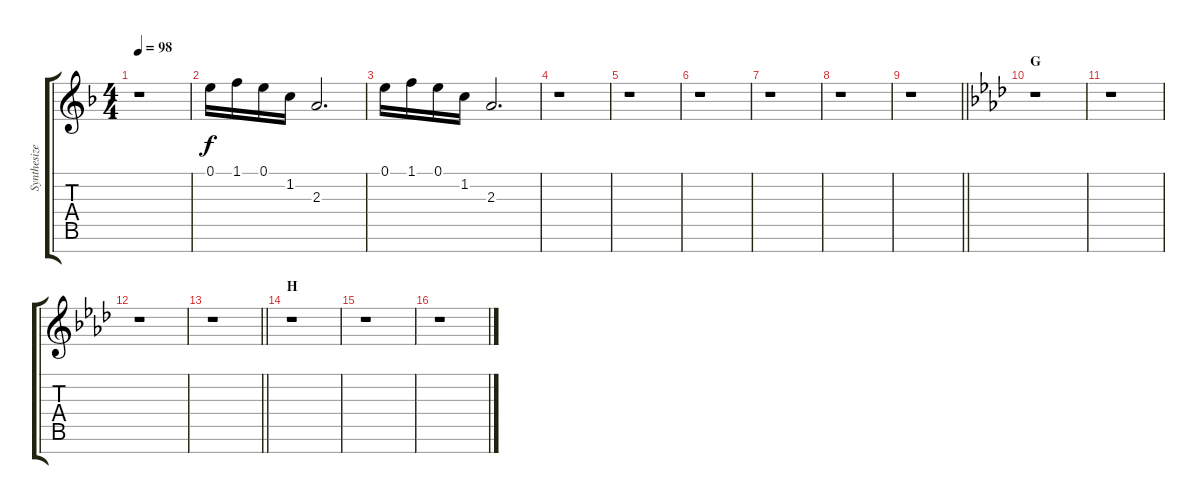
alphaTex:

\track ("Synthesizer" "Synthesize") {instrument lead2sawtooth}
\staff {score tabs}
\tuning (E5 B4 G4 D4 A3 E3 B2) {hide}
\ts (4 4)
\tempo 98
\clef g2
\ks f
r.1{dy f} |
0.1.16 1.1.16 0.1.16 1.2.16 2.3.2{d} |
0.1.16 1.1.16 0.1.16 1.2.16 2.3.2{d} |
r.1 |
r.1 |
r.1 |
r.1 |
r.1 |
\barLineRight lightlight
r.1 |
\section ("" "G")
\ks ab
r.1 |
r.1 |
r.1 |
\barLineRight lightlight
r.1 |
\section ("" "H")
r.1 |
r.1 |
r.1
